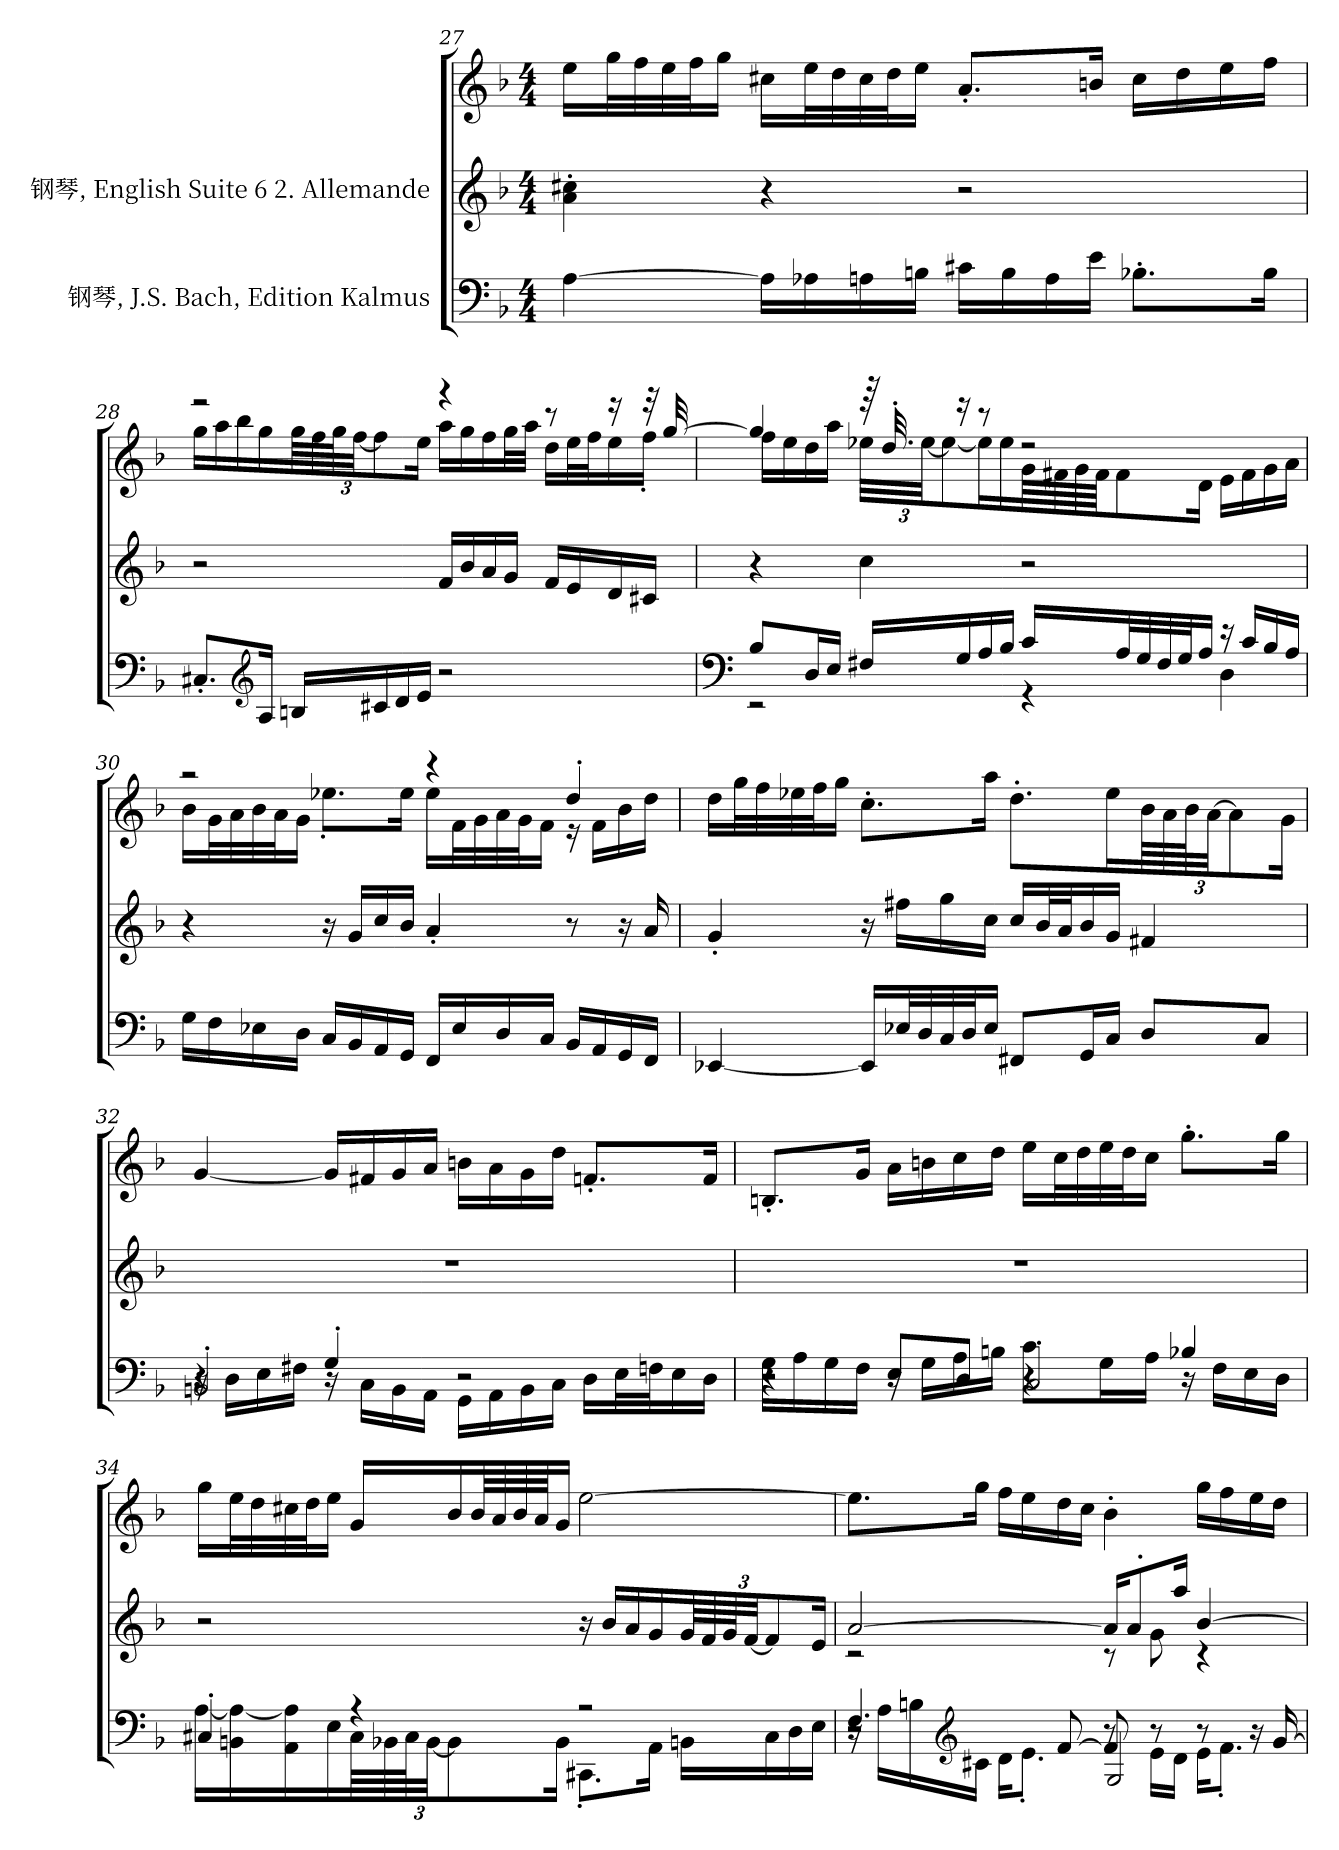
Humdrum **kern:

**kern	**kern	**kern
*part2	*part1	*part1
*staff3	*staff2	*staff1
*I"钢琴, J.S. Bach, Edition Kalmus	*I"钢琴, English Suite 6 2. Allemande	*
*clefF4	*clefG2	*clefG2
*k[b-]	*k[b-]	*k[b-]
*M4/4	*M4/4	*M4/4
*MM72	*MM72	*MM72
=27	=27	=27
[4A\	4a\' 4cc#X\'	16ee\LL
.	.	32gg\L
.	.	32ff\
.	.	32ee\
.	.	32ff\J
.	.	16gg\JJ
16A\LL]	4r	16cc#X\LL
16A-X\	.	32ee\L
.	.	32dd\
16An\	.	32cc#\
.	.	32dd\J
16Bn\JJ	.	16ee\JJ
16c#X\LL	2r	8.a'/L
16B\	.	.
16A\	.	.
16e\JJ	.	16bn/Jk
8.B-X'\L	.	16cc#\LL
.	.	16dd\
.	.	16ee\
16B-\Jk	.	16ff\JJ
!!LO:PB:g=z
=28	=28	=28
*	*	*^
8.C#X'/L	2r	2r	16gg\LL
.	.	.	16aa\
.	.	.	16bb-\
*clefG2	*	*	*
16A/Jk	.	.	16gg\
16Bn/LL	.	.	64gg\LL
.	.	.	64ff\
*	*	*	*Xbrackettup
.	.	.	96gg\J
.	.	.	[48ff\JJ
16c#X/	.	.	8ff\]
16d/	.	.	.
16e/JJ	.	.	16ee\Jk
2r	16f/LL	4r	16aa\LL
.	16b-/	.	16gg\
.	16a/	.	16ff\
.	16g/JJ	.	32gg\L
.	.	.	32aa\JJJ
.	16f/LL	8r	16dd\LL
.	16e/	.	32ee\L
.	.	.	32ff\J
.	16d/	16r	16ee\
.	16c#X/JJ	32r	16ff'\JJ
.	.	[32gg/	.
!!LO:LB:g=z	!!
=29	=29	=29	=29
*clefF4	*	*	*
*^	*	*	*
8B-/L	2r	4r	4gg/]	16ff\LL
.	.	.	.	16ee\
16D/L	.	.	.	16dd\
16E/JJ	.	.	.	16aa\JJ
16F#X/LL	.	4cc\	64r	48ee-X\LLL
.	.	.	32.dd'/	.
.	.	.	.	[48ee-\JJ
.	.	.	.	12ee-\_
16G/	.	.	16r	.
16A/	.	.	8r	16ee-\L]
16B-/JJ	.	.	.	16ee-\
16c/LL	4r	2r	2r	64g\LL
.	.	.	.	64f#X\
.	.	.	.	64g\
.	.	.	.	64f#\JJJ
32A/L	.	.	.	8f#\
32G/	.	.	.	.
32F#/	.	.	.	.
32G/J	.	.	.	.
16A/JJ	.	.	.	16d\Jk
16r	4D\	.	.	16e\LL
16c/LL	.	.	.	16f#\
16B-/	.	.	.	16g\
16A/JJ	.	.	.	16a\JJ
*v	*v	*	*	*
!!LO:LB:g=z	!!
=30	=30	=30	=30
16G\LL	4r	2r	16b-\LL
16F\	.	.	32g\L
.	.	.	32a\
16E-X\	.	.	32b-\
.	.	.	32a\J
16D\JJ	.	.	16g\JJ
16C/LL	16r	.	8.ee-X'\L
16BB-/	16g/LL	.	.
16AA/	16cc/	.	.
16GG/JJ	16b-/JJ	.	16ee-\Jk
16FF/LL	4a'/	4r	16ee-\LL
16E-/	.	.	32f\L
.	.	.	32g\
16D/	.	.	32a\
.	.	.	32g\J
16C/JJ	.	.	16f\JJ
16BB-/LL	8r	4dd'/	16r
16AA/	.	.	16f\LL
16GG/	16r	.	16b-\
16FF/JJ	16a/	.	16dd\JJ
*	*	*v	*v
!!LO:LB:g=z
=31	=31	=31
[4EE-X/	4g'/	16dd\LL
.	.	32gg\L
.	.	32ff\
.	.	32ee-X\
.	.	32ff\J
.	.	16gg\JJ
16EE-/LL]	16r	8.cc'\L
32E-X/L	16ff#X\LL	.
32D/	.	.
32C/	16gg\	.
32D/J	.	.
16E-/JJ	16cc\JJ	16aa\Jk
8FF#X/L	16cc/LL	8.dd'\L
.	32b-/L	.
.	32a/J	.
16GG/L	16b-/	.
16C/JJ	16g/JJ	16ee-\L
8D/L	4f#X/	64b-\LL
.	.	64a\
.	.	96b-\J
.	.	[48a\JJ
.	.	8a\]
8C/J	.	.
.	.	16g\Jk
!!LO:PB:g=z
=32	=32	=32
*^	*	*
*	*^	*	*
4r	16r	2BBn'/	1r	[4g/
.	16D\LL	.	.	.
.	16E\	.	.	.
.	16F#X\JJ	.	.	.
4G'/	16r	.	.	16g/LL]
.	16C\LL	.	.	16f#X/
.	16BB\	.	.	16g/
.	16AA\JJ	.	.	16a/JJ
2r	16GG\LL	2r	.	16bn\LL
.	16AA\	.	.	16a\
.	16BB\	.	.	16g\
.	16C\JJ	.	.	16dd\JJ
.	16D\LL	.	.	8.fn'/L
.	32E\L	.	.	.
.	32Fn\J	.	.	.
.	16E\	.	.	.
.	16D\JJ	.	.	16f/Jk
=33	=33	=33	=33	=33
2r	16G\LL	4r	1r	8.Bn'/L
.	16A\	.	.	.
.	16G\	.	.	.
.	16F\JJ	.	.	16g/Jk
.	16r	8E/L	.	16a\LL
.	16G\LL	.	.	16bn\
.	16A\	8D/J	.	16cc\
.	16Bn\JJ	.	.	16dd\JJ
4r	8c\L	2C'/	.	16ee\LL
.	.	.	.	32cc\L
.	.	.	.	32dd\
.	16G\L	.	.	32ee\
.	.	.	.	32dd\J
.	16A\JJ	.	.	16cc\JJ
4B-X/	16r	.	.	8.gg'\L
.	16F\LL	.	.	.
.	16E\	.	.	.
.	16D\JJ	.	.	16gg\Jk
*	*v	*v	*	*
!!LO:LB:g=z
=34	=34	=34	=34
4C#X'/	[16A\LL	2r	16gg\LL
.	16BBn\ 16A\_	.	32ee\L
.	.	.	32dd\
.	16AA\ 16A\]	.	32cc#X\
.	.	.	32dd\J
.	16E\	.	16ee\JJ
4r	64C#\LL	.	16g/LL
.	64BB-X\	.	.
*	*Xbrackettup	*	*
.	96C#\J	.	.
.	[48BB-\JJ	.	.
.	8BB-\]	.	16b-/
.	.	.	64b-/LL
.	.	.	64a/
.	.	.	64b-/
.	.	.	64a/JJ
.	16BB-\Jk	.	16g/JJ
2r	8.CC#X'\L	16r	[2ee\
.	.	16b-/LL	.
.	.	16a/	.
.	16AA\Jk	16g/	.
.	16BBn\LL	64g/LL	.
.	.	64f/	.
*	*	*Xbrackettup	*
.	.	96g/J	.
.	.	[48f/JJ	.
.	16C#\	8f/]	.
.	16D\	.	.
.	16E\JJ	16e/Jk	.
!!LO:LB:g=z
=35	=35	=35	=35
*	*^	*^	*
4.F/	16r	2r	[2a/	2r	8.ee\L]
.	16A\LL	.	.	.	.
.	16Bn\	.	.	.	.
*clefG2	*	*	*	*	*
.	16c#X\JJ	.	.	.	16gg\Jk
.	16d\KL	.	.	.	16ff\LL
.	8.e'\J	.	.	.	16ee\
[8f/	.	.	.	.	16dd\
.	.	.	.	.	16cc\JJ
8f/]	8r	2G/	16a/KL]	8r	4b-'\
.	.	.	8a'/	.	.
8r	16e\LL	.	.	8g\	.
.	16d\JJ	.	16aa/Jk	.	.
8r	16e\KL	.	[4b-/	4r	16gg\LL
.	8.f'\J	.	.	.	16ff\
16r	.	.	.	.	16ee\
[16g/	.	.	.	.	16dd\JJ
*v	*v	*v	*	*	*
*	*v	*v	*
=	=	=
*-	*-	*-
